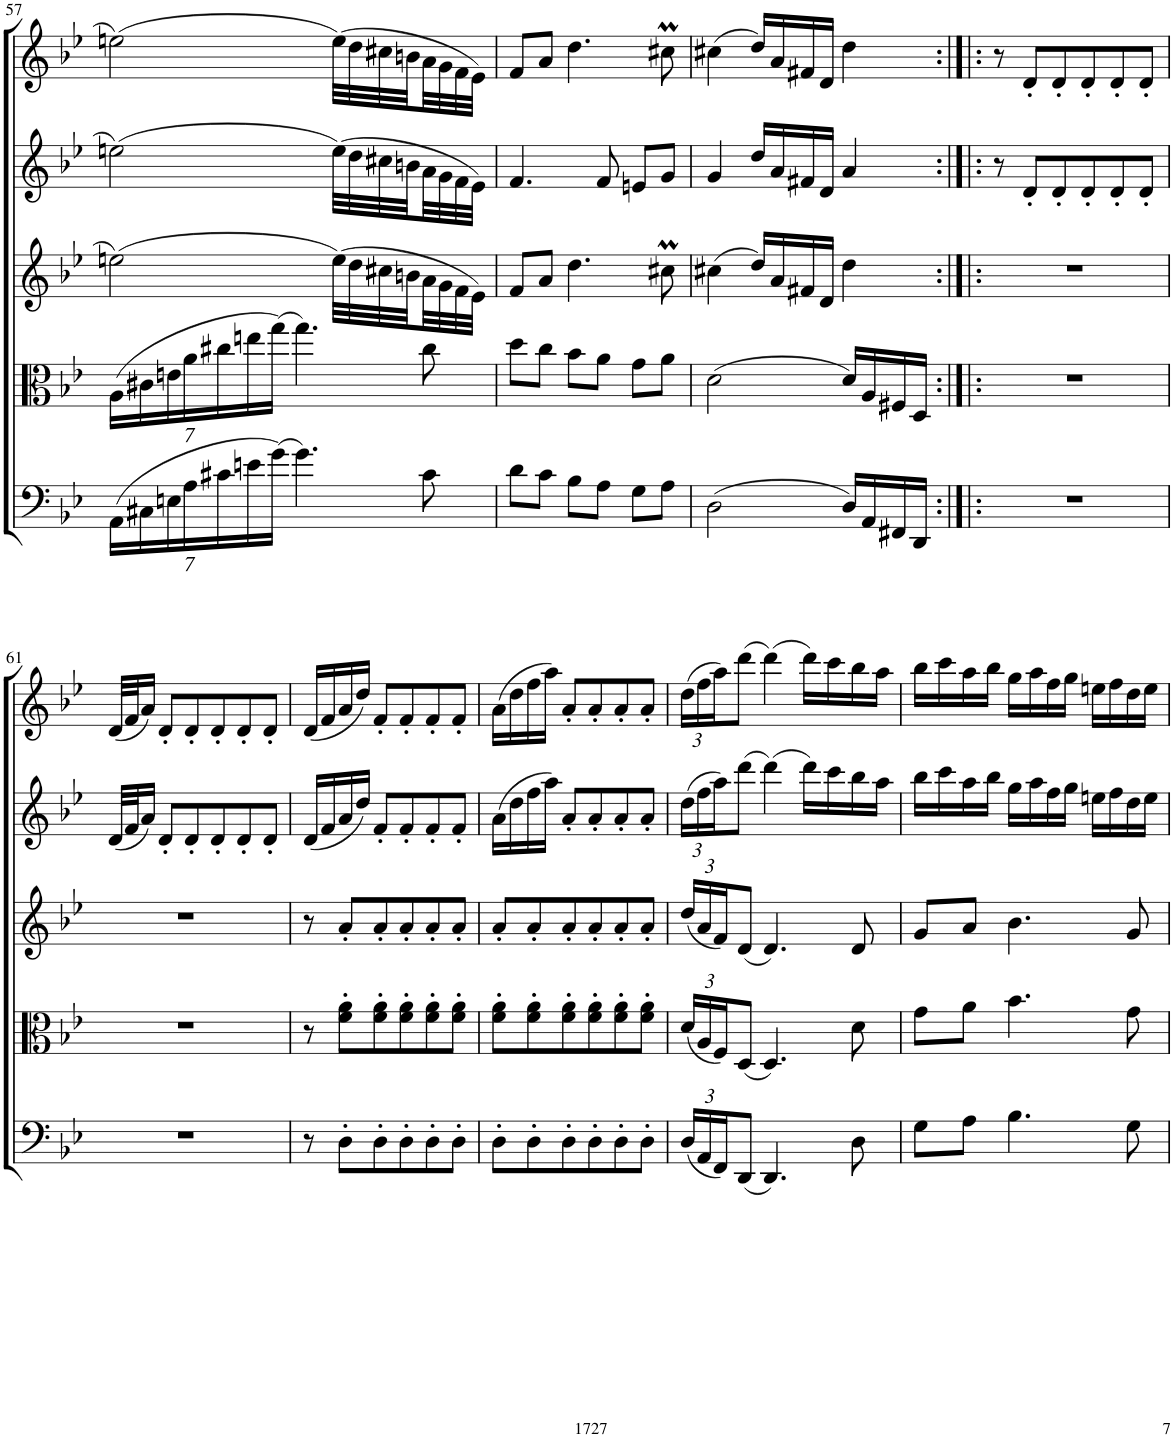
**kern	**kern	**kern	**kern	**kern
*part5	*part4	*part3	*part2	*part1
*staff5	*staff4	*staff3	*staff2	*staff1
*I"Violoncello (2 Violoncelles)	*I"Viola	*I"Violin III	*I"Violin II	*I"Violin I
*I'Vc	*I'Vla	*I'Vln	*I'Vln	*I'Vln
!!LO:PB:g=z
*clefF4	*clefC3	*clefG2	*clefG2	*clefG2
*k[b-e-]	*k[b-e-]	*k[b-e-]	*k[b-e-]	*k[b-e-]
*M3/4	*M3/4	*M3/4	*M3/4	*M3/4
*Xbrackettup	*Xbrackettup	*	*	*
=57	=57	=57	=57	=57
(28AA\LL	(28A\LL	(2een\	(2een\	(2een\
28C#X\	28c#X\	.	.	.
28En\	28en\	.	.	.
28A\	28a\	.	.	.
28c#X\	28cc#X\	.	.	.
28en\	28een\	.	.	.
(28g\JJ)	(28gg\JJ)	.	.	.
4.g\)	4.gg\)	.	.	.
.	.	(32ee\LLL)	(32ee\LLL)	(32ee\LLL)
.	.	32dd\	32dd\	32dd\
.	.	32cc#X\	32cc#X\	32cc#X\
.	.	32bn\	32bn\	32bn\
8c#\	8cc#\	32a\	32a\	32a\
.	.	32g\	32g\	32g\
.	.	32f\	32f\	32f\
.	.	32e-\JJJ)	32e-\JJJ)	32e-\JJJ)
=58	=58	=58	=58	=58
8d\L	8dd\L	8f/L	4.f/	8f/L
8c\J	8cc\J	8a/J	.	8a/J
8B-\L	8b-\L	4.dd\	.	4.dd\
8A\J	8a\J	.	8f/	.
8G\L	8g\L	.	8en/L	.
8A\J	8a\J	8cc#Xm\	8g/J	8cc#Xm\
=59	=59	=59	=59	=59
(2D\	(2d\	(4cc#X\	4g/	(4cc#X\
.	.	16dd/LL)	16dd/LL	16dd/LL)
.	.	16a/	16a/	16a/
.	.	16f#X/	16f#X/	16f#X/
.	.	16d/JJ	16d/JJ	16d/JJ
16D/LL)	16d/LL)	4dd\	4a/	4dd\
16AA/	16A/	.	.	.
16FF#X/	16F#X/	.	.	.
16DD/JJ	16D/JJ	.	.	.
=60:|!|:	=60:|!|:	=60:|!|:	=60:|!|:	=60:|!|:
2.r	2.r	2.r	8r	8r
.	.	.	8d'/L	8d'/L
.	.	.	8d'/	8d'/
.	.	.	8d'/	8d'/
.	.	.	8d'/	8d'/
.	.	.	8d'/J	8d'/J
!!LO:LB:g=z
=61	=61	=61	=61	=61
2.r	2.r	2.r	(32d/LLL	(32d/LLL
.	.	.	32f/J	32f/J
.	.	.	16a/JJ)	16a/JJ)
.	.	.	8d'/L	8d'/L
.	.	.	8d'/	8d'/
.	.	.	8d'/	8d'/
.	.	.	8d'/	8d'/
.	.	.	8d'/J	8d'/J
=62	=62	=62	=62	=62
8r	8r	8r	(16d/LL	(16d/LL
.	.	.	16f/	16f/
8D'\L	8f\' 8a\'L	8a'/L	16a/	16a/
.	.	.	16dd/JJ)	16dd/JJ)
8D'\	8f\' 8a\'	8a'/	8f'/L	8f'/L
8D'\	8f\' 8a\'	8a'/	8f'/	8f'/
8D'\	8f\' 8a\'	8a'/	8f'/	8f'/
8D'\J	8f\' 8a\'J	8a'/J	8f'/J	8f'/J
=63	=63	=63	=63	=63
8D'\L	8f\' 8a\'L	8a'/L	(16a\LL	(16a\LL
.	.	.	16dd\	16dd\
8D'\	8f\' 8a\'	8a'/	16ff\	16ff\
.	.	.	16aa\JJ)	16aa\JJ)
8D'\	8f\' 8a\'	8a'/	8a'/L	8a'/L
8D'\	8f\' 8a\'	8a'/	8a'/	8a'/
8D'\	8f\' 8a\'	8a'/	8a'/	8a'/
8D'\J	8f\' 8a\'J	8a'/J	8a'/J	8a'/J
=64	=64	=64	=64	=64
*	*	*Xbrackettup	*Xbrackettup	*Xbrackettup
(24D/LL	(24d/LL	(24dd/LL	(24dd\LL	(24dd\LL
24AA/	24A/	24a/	24ff\	24ff\
24FF/J)	24F/J)	24f/J)	24aa\J)	24aa\J)
(8DD/J	(8D/J	(8d/J	(8ddd\J	(8ddd\J
4.DD/)	4.D/)	4.d/)	(4ddd\)	(4ddd\)
.	.	.	16ddd\LL)	16ddd\LL)
.	.	.	16ccc\	16ccc\
8D\	8d\	8d/	16bb-\	16bb-\
.	.	.	16aa\JJ	16aa\JJ
=65	=65	=65	=65	=65
8G\L	8g\L	8g/L	16bb-\LL	16bb-\LL
.	.	.	16ccc\	16ccc\
8A\J	8a\J	8a/J	16aa\	16aa\
.	.	.	16bb-\JJ	16bb-\JJ
4.B-\	4.b-\	4.b-\	16gg\LL	16gg\LL
.	.	.	16aa\	16aa\
.	.	.	16ff\	16ff\
.	.	.	16gg\JJ	16gg\JJ
.	.	.	16een\LL	16een\LL
.	.	.	16ff\	16ff\
8G\	8g\	8g/	16dd\	16dd\
.	.	.	16ee\JJ	16ee\JJ
=	=	=	=	=
*-	*-	*-	*-	*-
